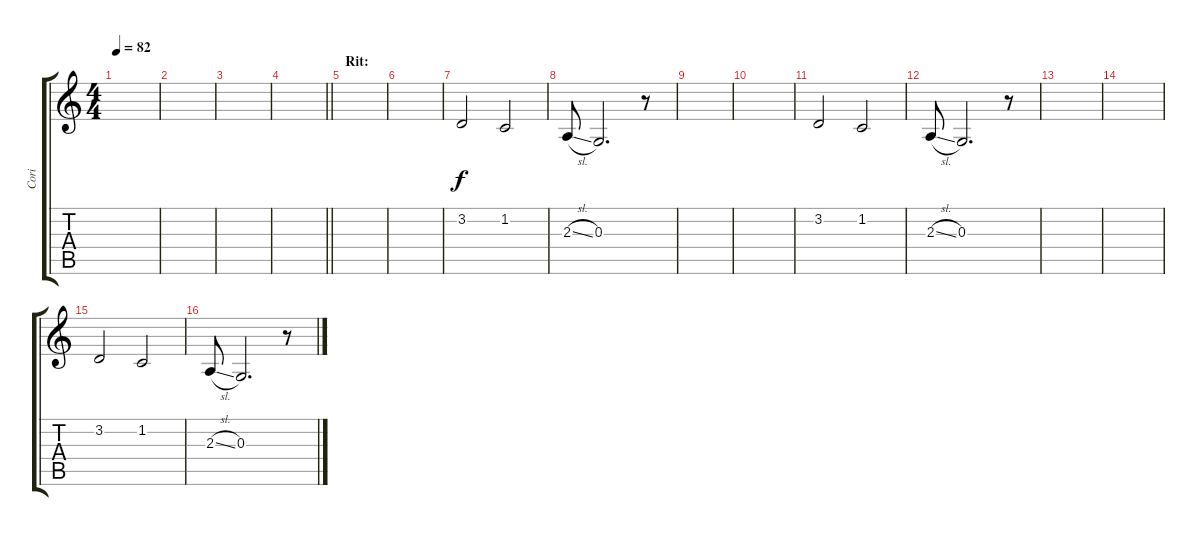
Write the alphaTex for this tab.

\track ("Cori" "Cori") {instrument clarinet}
\staff {score tabs}
\tuning (E4 B3 G3 D3 A2 E2) {hide}
\ts (4 4)
\tempo 82
\clef g2
\ks c
|
|
|
\barLineRight lightlight
|
\section ("" "Rit:")
|
|
3.2.2 1.2.2 |
2.3{sl}.8 0.3.2{d} r.8 |
|
|
3.2.2 1.2.2 |
2.3{sl}.8 0.3.2{d} r.8 |
|
|
3.2.2 1.2.2 |
2.3{sl}.8 0.3.2{d} r.8
